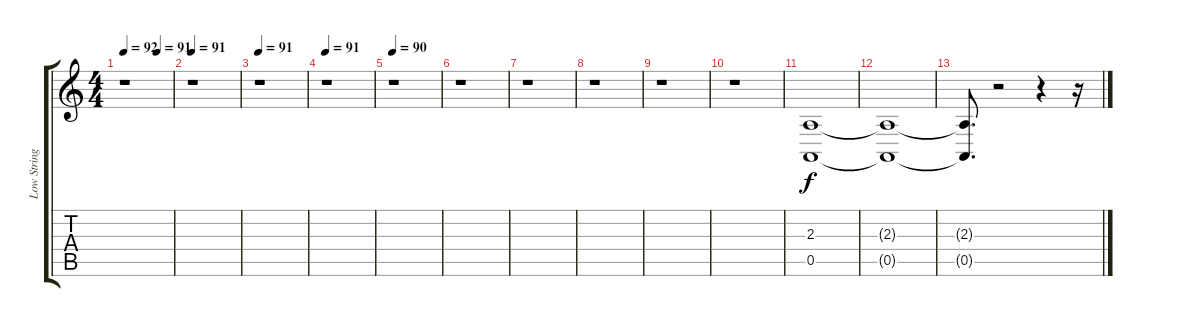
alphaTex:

\track ("Low Strings" "Low String") {instrument stringensemble1}
\staff {score tabs}
\tuning (E4 B3 G3 D3 A2 E2) {hide}
\ts (4 4)
\tempo 92
\tempo (91 0.6875)
\clef g2
\ks c
r.1{dy fff} |
\tempo 91
r.1 |
\tempo 91
r.1 |
\tempo 91
r.1 |
\tempo 90
r.1 |
r.1 |
r.1 |
r.1 |
r.1 |
r.1 |
(2.3 0.5).1{dy f} |
(2.3{t} 0.5{t}).1 |
(2.3{t} 0.5{t}).8{d} r.2 r.4 r.16
